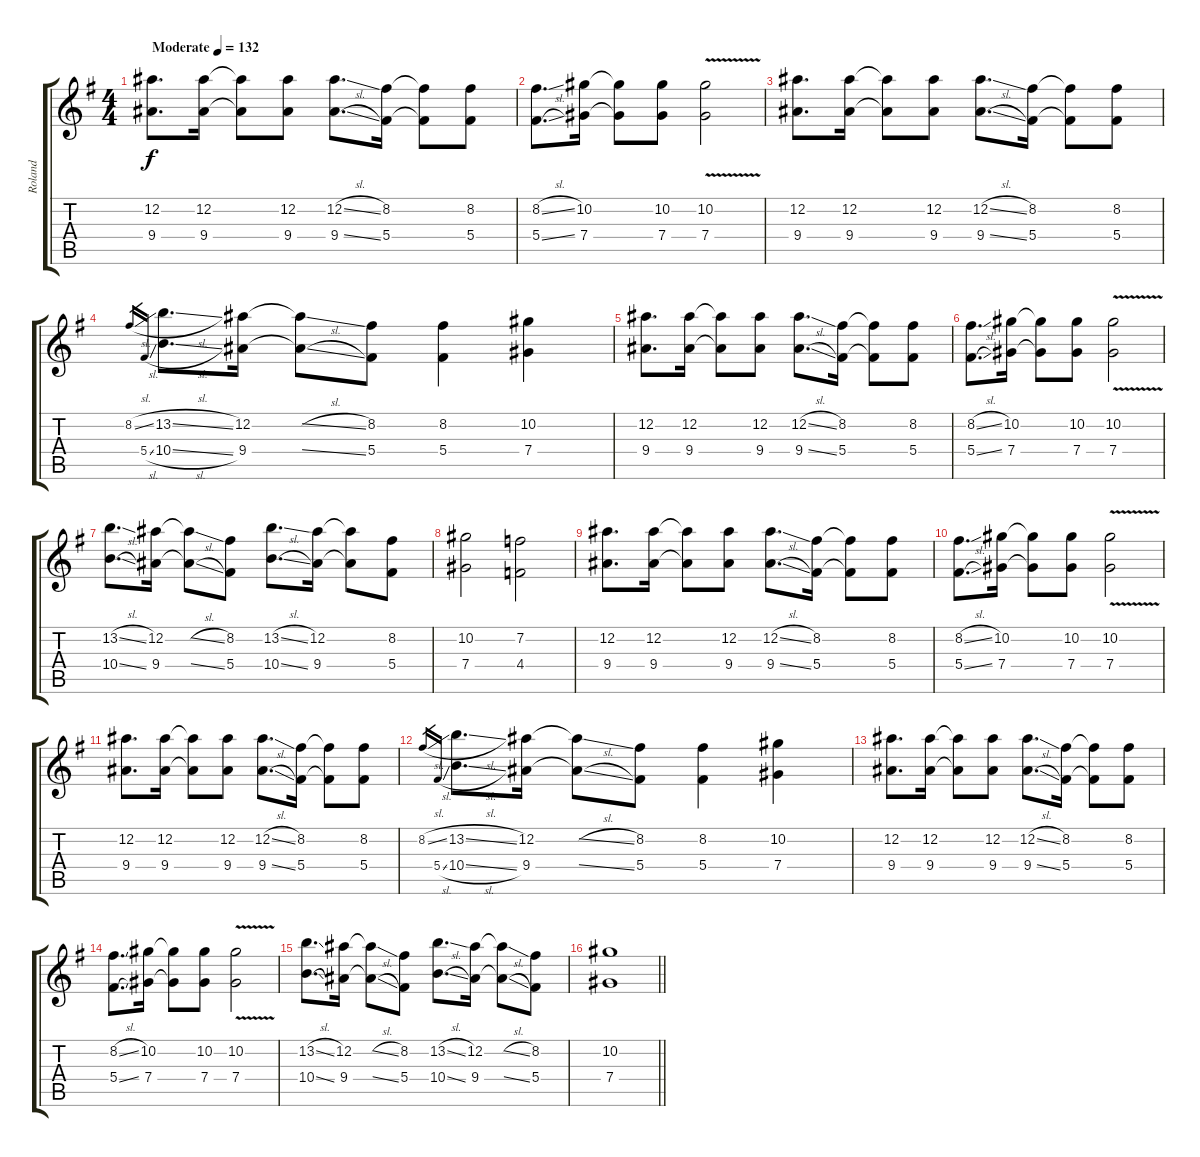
\track ("Roland" "Roland") {instrument distortionguitar}
\staff {score tabs}
\tuning (Eb4 Bb3 Gb3 Db3 Ab2 Eb2) {hide}
\ts (4 4)
\tempo (132 "Moderate")
\clef g2
\ks eminor
(12.2 9.4).8{d dy f instrument distortionguitar} (12.2 9.4).16 (12.2{t} 9.4{t}).8 (12.2 9.4).8 (12.2{sl} 9.4{sl}).8{d} (8.2 5.4).16 (8.2{t} 5.4{t}).8 (8.2 5.4).8 |
(8.2{sl} 5.4{sl}).8{d} (10.2 7.4).16 (10.2{t} 7.4{t}).8 (10.2 7.4).8 (10.2{v} 7.4{v}).2 |
(12.2 9.4).8{d} (12.2 9.4).16 (12.2{t} 9.4{t}).8 (12.2 9.4).8 (12.2{sl} 9.4{sl}).8{d} (8.2 5.4).16 (8.2{t} 5.4{t}).8 (8.2 5.4).8 |
8.2{sl}.16{gr} 5.4{sl}.16{gr} (13.2{sl} 10.4{sl}).8{d} (12.2 9.4).16 (12.2{sl t} 9.4{sl t}).8 (8.2 5.4).8 (8.2 5.4).4 (10.2 7.4).4 |
(12.2 9.4).8{d} (12.2 9.4).16 (12.2{t} 9.4{t}).8 (12.2 9.4).8 (12.2{sl} 9.4{sl}).8{d} (8.2 5.4).16 (8.2{t} 5.4{t}).8 (8.2 5.4).8 |
(8.2{sl} 5.4{sl}).8{d} (10.2 7.4).16 (10.2{t} 7.4{t}).8 (10.2 7.4).8 (10.2{v} 7.4{v}).2 |
(13.2{sl} 10.4{sl}).8{d} (12.2 9.4).16 (12.2{sl t} 9.4{sl t}).8 (8.2 5.4).8 (13.2{sl} 10.4{sl}).8{d} (12.2 9.4).16 (12.2{t} 9.4{t}).8 (8.2 5.4).8 |
(10.2 7.4).2 (7.2 4.4).2 |
(12.2 9.4).8{d} (12.2 9.4).16 (12.2{t} 9.4{t}).8 (12.2 9.4).8 (12.2{sl} 9.4{sl}).8{d} (8.2 5.4).16 (8.2{t} 5.4{t}).8 (8.2 5.4).8 |
(8.2{sl} 5.4{sl}).8{d} (10.2 7.4).16 (10.2{t} 7.4{t}).8 (10.2 7.4).8 (10.2{v} 7.4{v}).2 |
(12.2 9.4).8{d} (12.2 9.4).16 (12.2{t} 9.4{t}).8 (12.2 9.4).8 (12.2{sl} 9.4{sl}).8{d} (8.2 5.4).16 (8.2{t} 5.4{t}).8 (8.2 5.4).8 |
8.2{sl}.16{gr} 5.4{sl}.16{gr} (13.2{sl} 10.4{sl}).8{d} (12.2 9.4).16 (12.2{sl t} 9.4{sl t}).8 (8.2 5.4).8 (8.2 5.4).4 (10.2 7.4).4 |
(12.2 9.4).8{d} (12.2 9.4).16 (12.2{t} 9.4{t}).8 (12.2 9.4).8 (12.2{sl} 9.4{sl}).8{d} (8.2 5.4).16 (8.2{t} 5.4{t}).8 (8.2 5.4).8 |
(8.2{sl} 5.4{sl}).8{d} (10.2 7.4).16 (10.2{t} 7.4{t}).8 (10.2 7.4).8 (10.2{v} 7.4{v}).2 |
(13.2{sl} 10.4{sl}).8{d} (12.2 9.4).16 (12.2{sl t} 9.4{sl t}).8 (8.2 5.4).8 (13.2{sl} 10.4{sl}).8{d} (12.2 9.4).16 (12.2{sl t} 9.4{sl t}).8 (8.2 5.4).8 |
\barLineRight lightlight
(10.2 7.4).1
